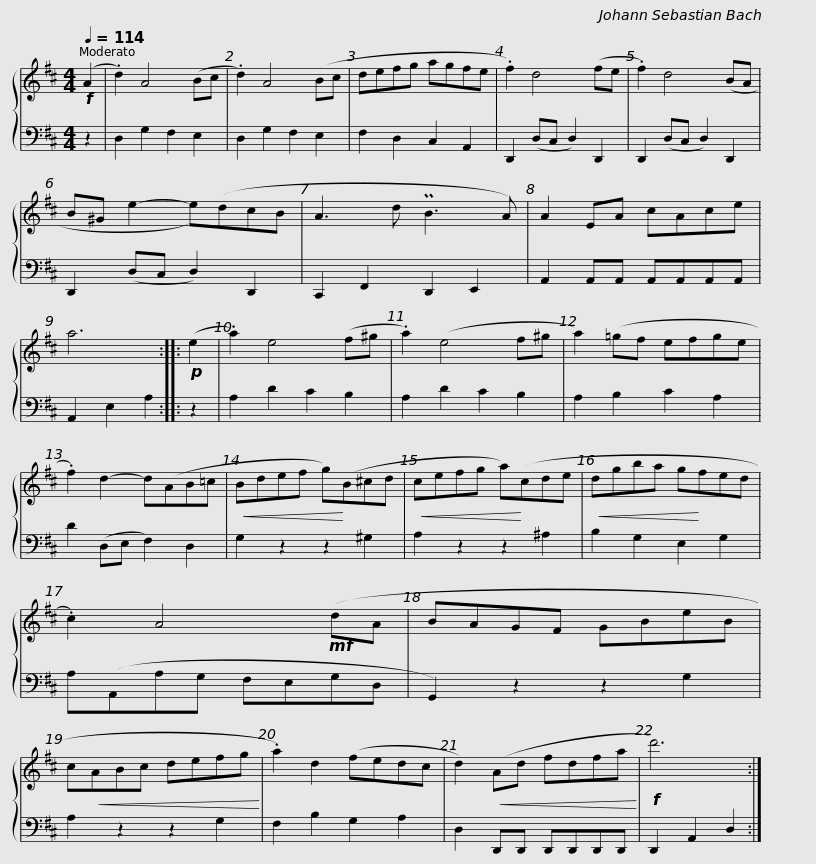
X:1
%%score { 1 | 2 }
L:1/8
Q:1/4=114
M:4/4
I:linebreak $
K:D
V:1 treble
V:2 bass
V:1
!f! (A2 | .d2) A4 (Bc | .d2) A4 (Bc | defg agfe | .f2) d4 (fe | %5
 .f2) d4 (BA | B^G e2- e)(dcB |$ A3 d PB3 A) | A2 EA cAce | a6 :: %10
!p! (e2 | .a2) e4 (f^g | .a2) (e4 f^g | a2) (=gf efge |$ .f2) d2- d(AB=c | %15
!<(! Bdef g)!<)!(B^cd |!<(! cefg a)!<)!(cde |!<(! dgba g!<)!fed | .c2) A4!mf! (dA |$ BAGF GBeB | %20
 c!<(!ABc defg!<)! | .a2) d2 (fedc | d2)!<(! (Ad fdfa!<)! |!f! d'6) :| %24
V:2
 z2 | D,2 G,2 F,2 E,2 | D,2 G,2 F,2 E,2 | F,2 D,2 C,2 A,,2 | D,,2 (D,C, D,2) D,,2 | %5
 D,,2 (D,C, D,2) D,,2 | D,,2 (D,C, D,2) D,,2 |$ C,,2 F,,2 D,,2 E,,2 | A,,2 A,,A,, A,,A,,A,,A,, | A,,2 E,2 A,2 :: %10
 z2 | A,2 D2 C2 B,2 | A,2 D2 C2 B,2 | A,2 B,2 C2 A,2 |$ D2 (D,E, F,2) D,2 | %15
 G,2 z2 z2 ^G,2 | A,2 z2 z2 ^A,2 | B,2 G,2 E,2 G,2 | A,(A,,A,G, F,E,G,D, |$ G,,2) z2 z2 G,2 | %20
 A,2 z2 z2 G,2 | F,2 B,2 G,2 A,2 | D,2 D,,D,, D,,D,,D,,D,, | D,,2 A,,2 D,2 :| %24
